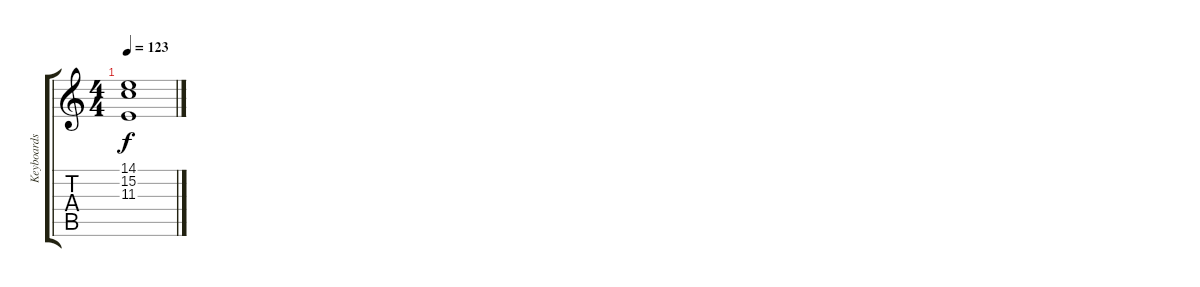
\track ("Keyboards" "Keyboards") {instrument synthstrings2}
\staff {score tabs}
\tuning (D4 A3 F3 C3 G2 D2) {hide}
\ts (4 4)
\tempo 123
\clef g2
\ks c
(14.1{t} 15.2{t} 11.3{t}).1{dy f}
